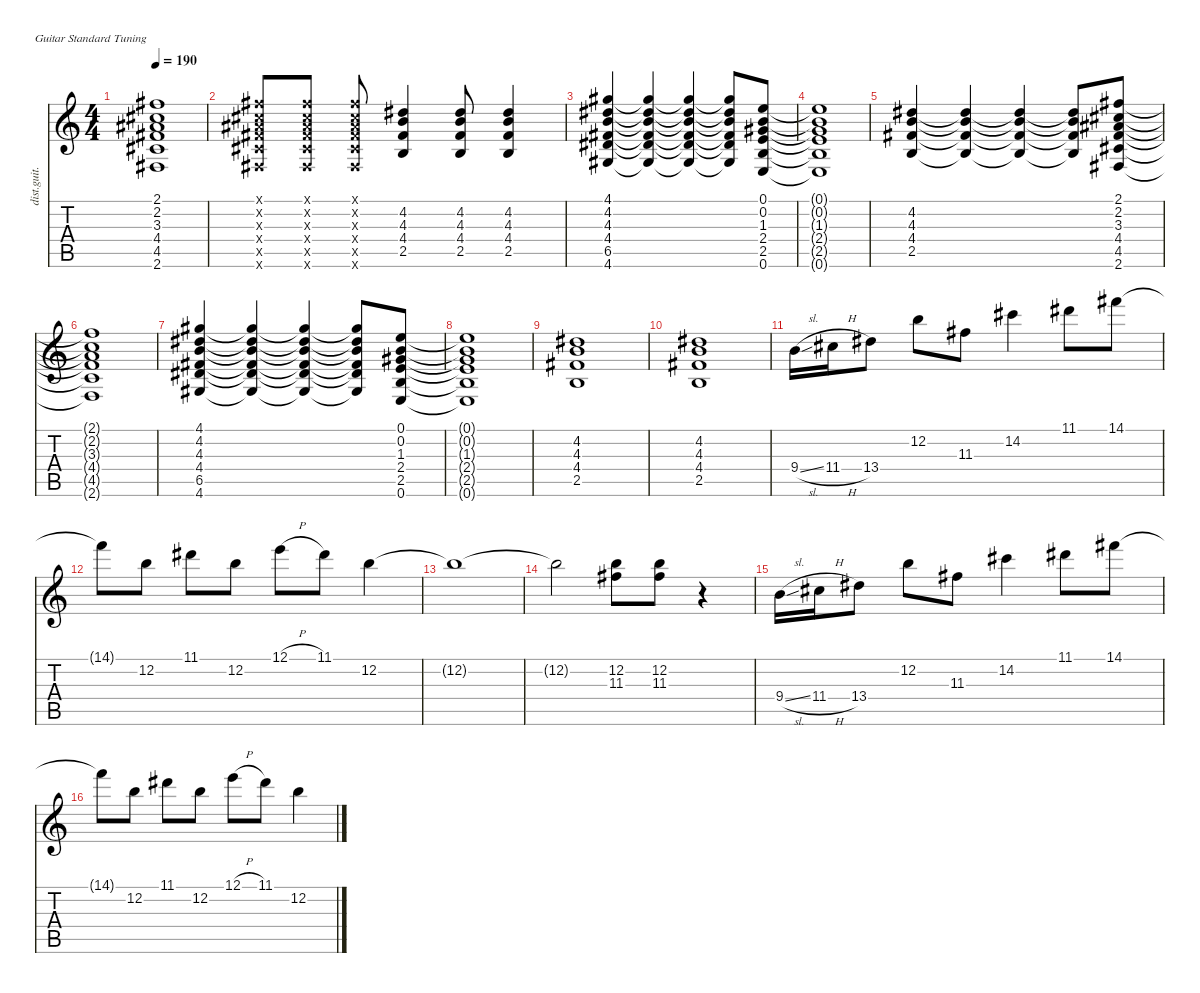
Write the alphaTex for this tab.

\defaultSystemsLayout 4
\hideDynamics
\bracketExtendMode nobrackets
\track ("Bonus Guitar" "dist.guit.") {instrument distortionguitar}
\staff {score tabs}
\tuning (E4 B3 G3 D3 A2 E2)
\ts (4 4)
\tempo 190
\clef g2
\ks c
(2.1{acc #} 2.2{acc #} 3.3{acc #} 4.4{acc #} 4.5{acc #} 2.6{acc #}).1{dy mf beam Up} |
(2.1{x acc #} 2.2{x acc #} 3.3{x acc #} 4.4{x acc #} 4.5{x acc #} 2.6{x acc #}).8{beam Up} (2.1{x acc #} 2.2{x acc #} 3.3{x acc #} 4.4{x acc #} 4.5{x acc #} 2.6{x acc #}).8{beam Up} (2.1{x acc #} 2.2{x acc #} 3.3{x acc #} 4.4{x acc #} 4.5{x acc #} 2.6{x acc #}).8{beam Up} (4.2{acc #} 4.3 4.4{acc #} 2.5).4{beam Up} (4.2{acc #} 4.3 4.4{acc #} 2.5).8{beam Up} (4.2{acc #} 4.3 4.4{acc #} 2.5).4{beam Up} |
(4.1{acc #} 4.2{acc #} 4.3 4.4{acc #} 6.5{acc #} 4.6{acc #}).4{beam Up} (4.1{t acc #} 4.2{t acc #} 4.3{t} 4.4{t acc #} 6.5{t acc #} 4.6{t acc #}).4{beam Up} (4.1{t acc #} 4.2{t acc #} 4.3{t} 4.4{t acc #} 6.5{t acc #} 4.6{t acc #}).4{beam Up} (4.1{t acc #} 4.2{t acc #} 4.3{t} 4.4{t acc #} 6.5{t acc #} 4.6{t acc #}).8{beam Up} (0.1 0.2 1.3{acc #} 2.4 2.5 0.6).8{beam Up} |
(0.1{t} 0.2{t} 1.3{t acc #} 2.4{t} 2.5{t} 0.6{t}).1{beam Up} |
(4.2{acc #} 4.3 4.4{acc #} 2.5).4{beam Up} (4.2{t acc #} 4.3{t} 4.4{t acc #} 2.5{t}).4{beam Up} (4.2{t acc #} 4.3{t} 4.4{t acc #} 2.5{t}).4{beam Up} (4.2{t acc #} 4.3{t} 4.4{t acc #} 2.5{t}).8{beam Up} (2.1{acc #} 2.2{acc #} 3.3{acc #} 4.4{acc #} 4.5{acc #} 2.6{acc #}).8{beam Up} |
(2.1{t acc #} 2.2{t acc #} 3.3{t acc #} 4.4{t acc #} 4.5{t acc #} 2.6{t acc #}).1{beam Up} |
(4.1{acc #} 4.2{acc #} 4.3 4.4{acc #} 6.5{acc #} 4.6{acc #}).4{beam Up} (4.1{t acc #} 4.2{t acc #} 4.3{t} 4.4{t acc #} 6.5{t acc #} 4.6{t acc #}).4{beam Up} (4.1{t acc #} 4.2{t acc #} 4.3{t} 4.4{t acc #} 6.5{t acc #} 4.6{t acc #}).4{beam Up} (4.1{t acc #} 4.2{t acc #} 4.3{t} 4.4{t acc #} 6.5{t acc #} 4.6{t acc #}).8{beam Up} (0.1 0.2 1.3{acc #} 2.4 2.5 0.6).8{beam Up} |
(0.1{t} 0.2{t} 1.3{t acc #} 2.4{t} 2.5{t} 0.6{t}).1{beam Up} |
(4.2{acc #} 4.3 4.4{acc #} 2.5).1{beam Up} |
(4.2{acc #} 4.3 4.4{acc #} 2.5).1{beam Up} |
9.4{sl}.16{beam Down} 11.4{h acc #}.16{beam Down} 13.4{acc #}.8{beam Down} 12.2.8{beam Down} 11.3{acc #}.8{beam Down} 14.2{acc #}.4{beam Down} 11.1{acc #}.8{beam Down} 14.1{acc #}.8{beam Down} |
14.1{t acc #}.8{beam Down} 12.2.8{beam Down} 11.1{acc #}.8{beam Down} 12.2.8{beam Down} 12.1{h}.8{beam Down} 11.1{acc #}.8{beam Down} 12.2.4{beam Down} |
12.2{t}.1{dy p beam Down} |
12.2{t}.2{beam Down} (12.2 11.3{acc #}).8{beam Down} (12.2 11.3{acc #}).8{beam Down} r.4{beam Down} |
9.4{sl}.16{dy mf beam Down} 11.4{h acc #}.16{beam Down} 13.4{acc #}.8{beam Down} 12.2.8{beam Down} 11.3{acc #}.8{beam Down} 14.2{acc #}.4{beam Down} 11.1{acc #}.8{beam Down} 14.1{acc #}.8{beam Down} |
14.1{t acc #}.8{beam Down} 12.2.8{beam Down} 11.1{acc #}.8{beam Down} 12.2.8{beam Down} 12.1{h}.8{beam Down} 11.1{acc #}.8{beam Down} 12.2.4{beam Down}
